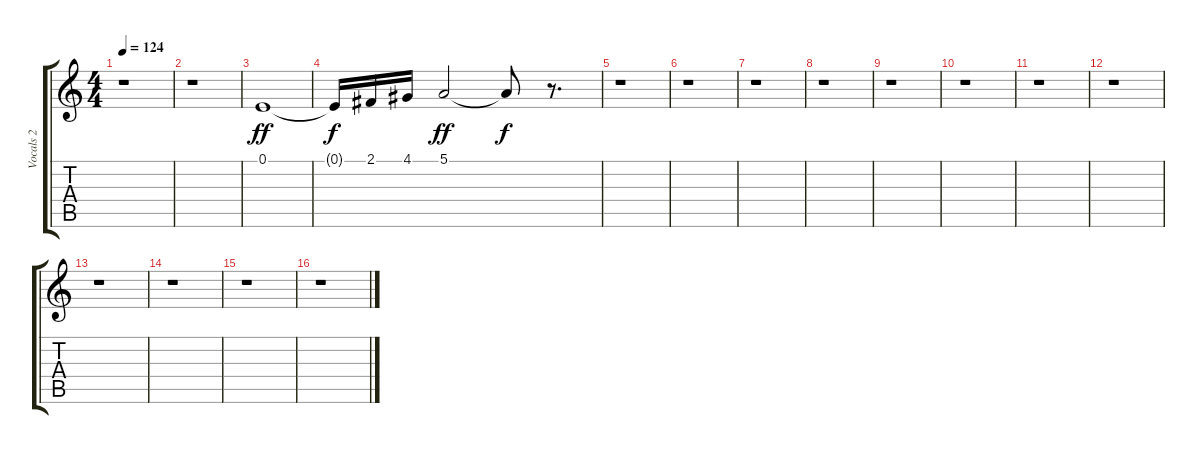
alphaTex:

\track ("Vocals 2" "Vocals 2") {instrument synthvoice}
\staff {score tabs}
\tuning (E4 B3 G3 D3 A2 E2) {hide}
\ts (4 4)
\tempo 124
\clef g2
\ks c
r.1{dy f} |
r.1 |
0.1.1{dy ff} |
0.1{t}.16{dy f} 2.1.16 4.1.16 5.1.2{dy ff} 5.1{t}.8{dy f} r.8{d} |
r.1 |
r.1 |
r.1 |
r.1 |
r.1 |
r.1 |
r.1 |
r.1 |
r.1 |
r.1 |
r.1 |
r.1
